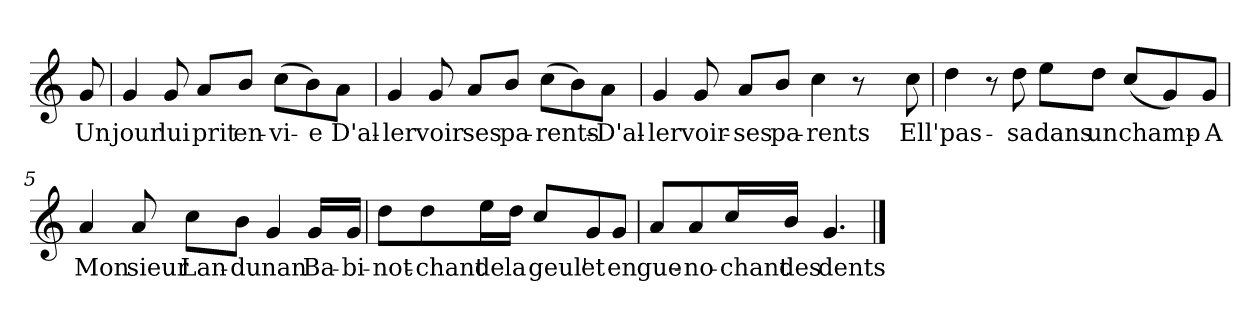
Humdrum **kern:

**kern	**text
*part1	*part1
*staff1	*staff1
*clefG2	*
*k[]	*
*C:	*
=	=
!	!LO:LY:b
8g/	Un
=1	=1
!	!LO:LY:b
4g/	jour
!	!LO:LY:b
8g/	lui
!	!LO:LY:b
8a/L	prit
!	!LO:LY:b
8b/J	en-
!	!LO:LY:b
(>8cc\L	-vi-
!	!LO:LY:b
8b\)	-e
!	!LO:LY:b
8a\J	D'al-
=2	=2
!	!LO:LY:b
4g/	-ler
!	!LO:LY:b
8g/	voir
!	!LO:LY:b
8a/L	ses
!	!LO:LY:b
8b/J	pa-
!	!LO:LY:b
(>8cc\L	-rents-
8b\)	.
!	!LO:LY:b
8a\J	-D'al-
!!LO:LB:g=z
=3	=3
!	!LO:LY:b
4g/	-ler
!	!LO:LY:b
8g/	voir-
!	!LO:LY:b
8a/L	-ses
!	!LO:LY:b
8b/J	pa-
!	!LO:LY:b
4cc\	-rents
8r	.
8ryy	.
!	!LO:LY:b
8cc\	Ell'
=4	=4
!	!LO:LY:b
4dd\	pas-
8r	.
!	!LO:LY:b
8dd\	-sa
!	!LO:LY:b
8ee\L	dans
!	!LO:LY:b
8dd\J	un
!	!LO:LY:b
(<8cc/L	champ-
8g/)	.
!	!LO:LY:b
8g/J	-A
!!LO:LB:g=z
=5	=5
!	!LO:LY:b
4a/	Mon
!	!LO:LY:b
8a/	sieur
!	!LO:LY:b
8cc\L	Lan-
!	!LO:LY:b
8b\J	-du
!	!LO:LY:b
4g/	nan
!	!LO:LY:b
16g/LL	Ba-
!	!LO:LY:b
16g/JJ	-bi-
=6	=6
!	!LO:LY:b
8dd\L	-not-
!	!LO:LY:b
8dd\	-chant
!	!LO:LY:b
16ee\L	de
!	!LO:LY:b
16dd\JJ	la
!	!LO:LY:b
8cc/L	geul'
!	!LO:LY:b
8g/	et
!	!LO:LY:b
8g/J	en
=7	=7
!	!LO:LY:b
8a/L	gue-
!	!LO:LY:b
8a/	-no-
!	!LO:LY:b
16cc/L	-chant
!	!LO:LY:b
16b/JJ	des
!	!LO:LY:b
4.g/	dents
==	==
*-	*-
